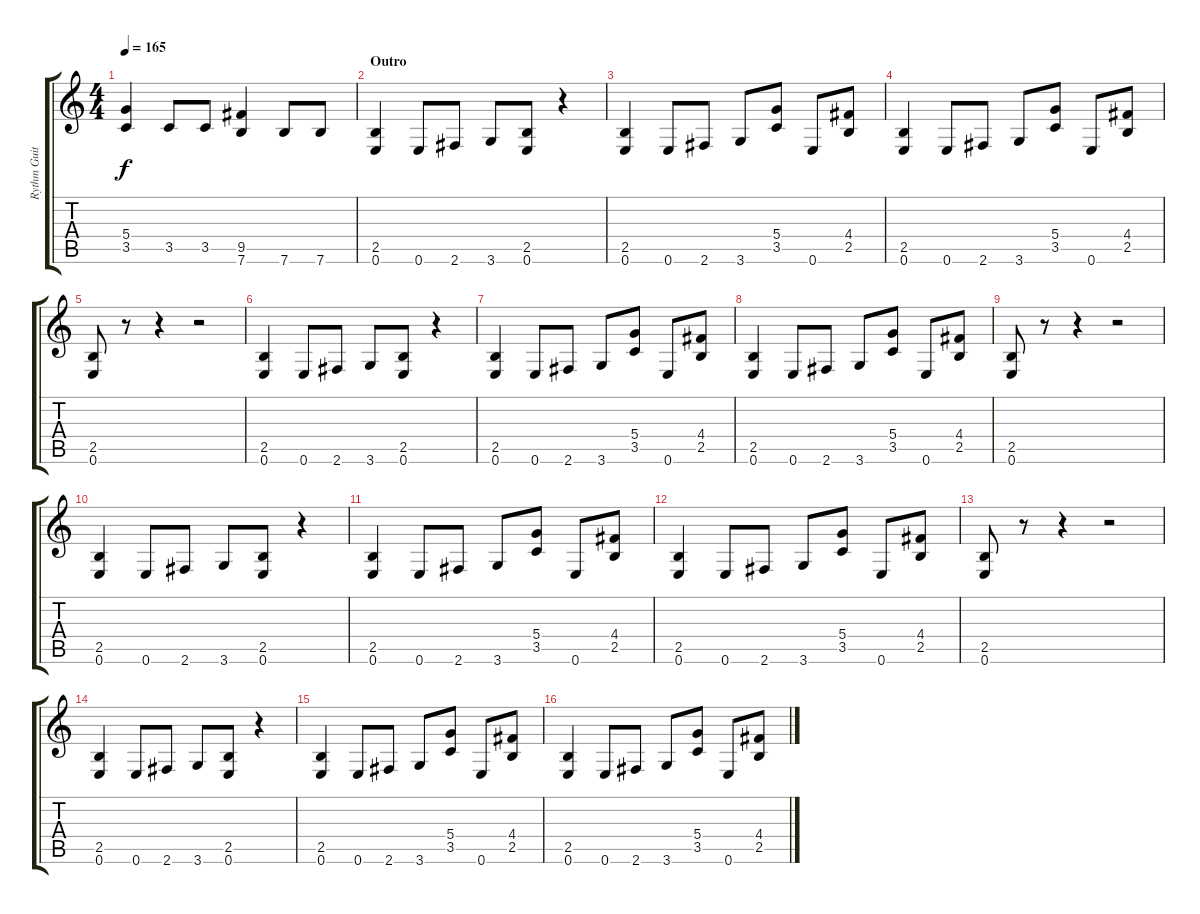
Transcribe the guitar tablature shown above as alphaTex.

\track ("Rythm Guitar (Dave Mustaine)" "Rythm Guit") {instrument distortionguitar}
\staff {score tabs}
\tuning (E4 B3 G3 D3 A2 E2) {hide}
\ts (4 4)
\tempo 165
\clef g2
\ks c
(5.4 3.5).4{dy f} 3.5.8 3.5.8 (9.5 7.6).4 7.6.8 7.6.8 |
\section ("" "Outro")
(2.5 0.6).4 0.6.8 2.6.8 3.6.8 (2.5 0.6).8 r.4 |
(2.5 0.6).4 0.6.8 2.6.8 3.6.8 (5.4 3.5).8 0.6.8 (4.4 2.5).8 |
(2.5 0.6).4 0.6.8 2.6.8 3.6.8 (5.4 3.5).8 0.6.8 (4.4 2.5).8 |
(2.5 0.6).8 r.8 r.4 r.2 |
(2.5 0.6).4 0.6.8 2.6.8 3.6.8 (2.5 0.6).8 r.4 |
(2.5 0.6).4 0.6.8 2.6.8 3.6.8 (5.4 3.5).8 0.6.8 (4.4 2.5).8 |
(2.5 0.6).4 0.6.8 2.6.8 3.6.8 (5.4 3.5).8 0.6.8 (4.4 2.5).8 |
(2.5 0.6).8 r.8 r.4 r.2 |
(2.5 0.6).4 0.6.8 2.6.8 3.6.8 (2.5 0.6).8 r.4 |
(2.5 0.6).4 0.6.8 2.6.8 3.6.8 (5.4 3.5).8 0.6.8 (4.4 2.5).8 |
(2.5 0.6).4 0.6.8 2.6.8 3.6.8 (5.4 3.5).8 0.6.8 (4.4 2.5).8 |
(2.5 0.6).8 r.8 r.4 r.2 |
(2.5 0.6).4 0.6.8 2.6.8 3.6.8 (2.5 0.6).8 r.4 |
(2.5 0.6).4 0.6.8 2.6.8 3.6.8 (5.4 3.5).8 0.6.8 (4.4 2.5).8 |
(2.5 0.6).4 0.6.8 2.6.8 3.6.8 (5.4 3.5).8 0.6.8 (4.4 2.5).8
